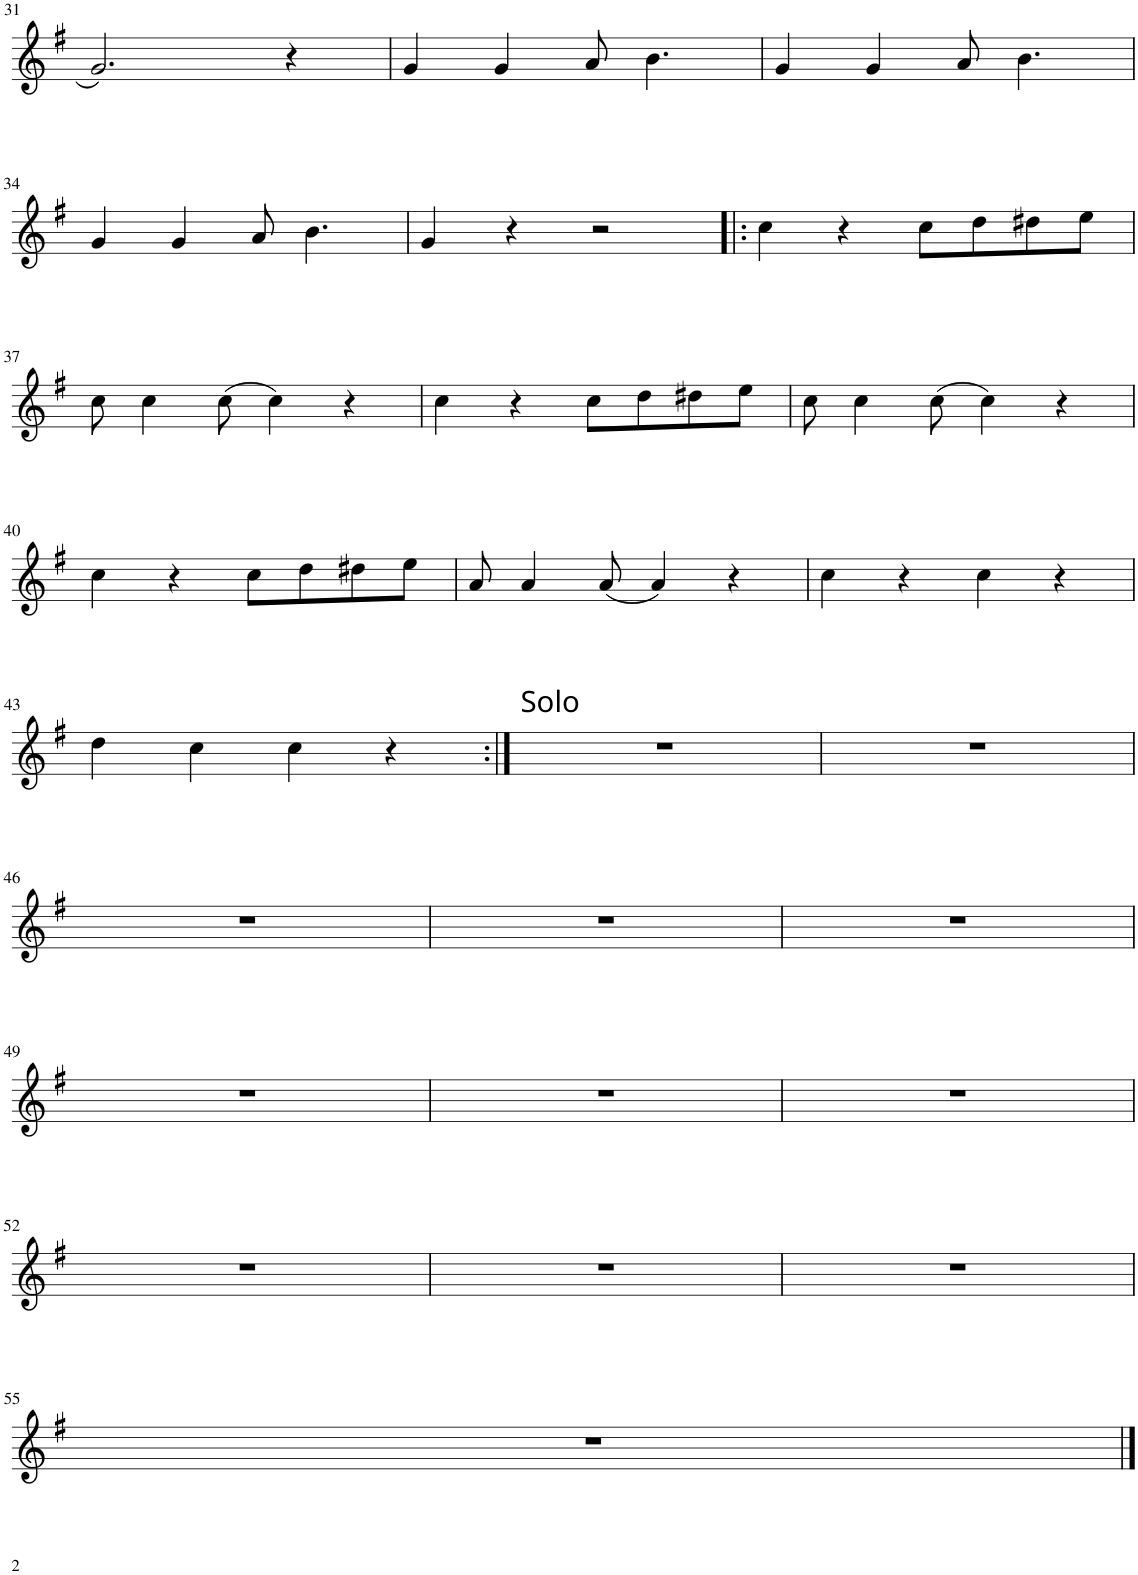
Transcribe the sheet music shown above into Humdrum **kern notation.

**kern
*part1
*staff1
*I"Clarinette en Sib
*I'Clar. Sib
!!LO:PB:g=z
*clefG2
*Trd1c2
*k[f#]
*M4/4
=31
2.g/
4r
=32
4g/
4g/
8a/
4.b\
=33
4g/
4g/
8a/
4.b\
!!LO:LB:g=z
=34
4g/
4g/
8a/
4.b\
=35
4g/
4r
2r
=36!|:
4cc\
4r
8cc\L
8dd\
8dd#X\
8ee\J
!!LO:LB:g=z
=37
8cc\
4cc\
(8cc\
4cc\)
4r
=38
4cc\
4r
8cc\L
8dd\
8dd#X\
8ee\J
=39
8cc\
4cc\
(8cc\
4cc\)
4r
!!LO:LB:g=z
=40
4cc\
4r
8cc\L
8dd\
8dd#X\
8ee\J
=41
8a/
4a/
(8a/
4a/)
4r
=42
4cc\
4r
4cc\
4r
!!LO:LB:g=z
=43
4dd\
4cc\
4cc\
4r
=44:|!
!LO:TX:a:t=Solo
1r
=45
1r
!!LO:LB:g=z
=46
1r
=47
1r
=48
1r
!!LO:LB:g=z
=49
1r
=50
1r
=51
1r
!!LO:LB:g=z
=52
1r
=53
1r
=54
1r
!!LO:LB:g=z
=55
1r
==
*-
